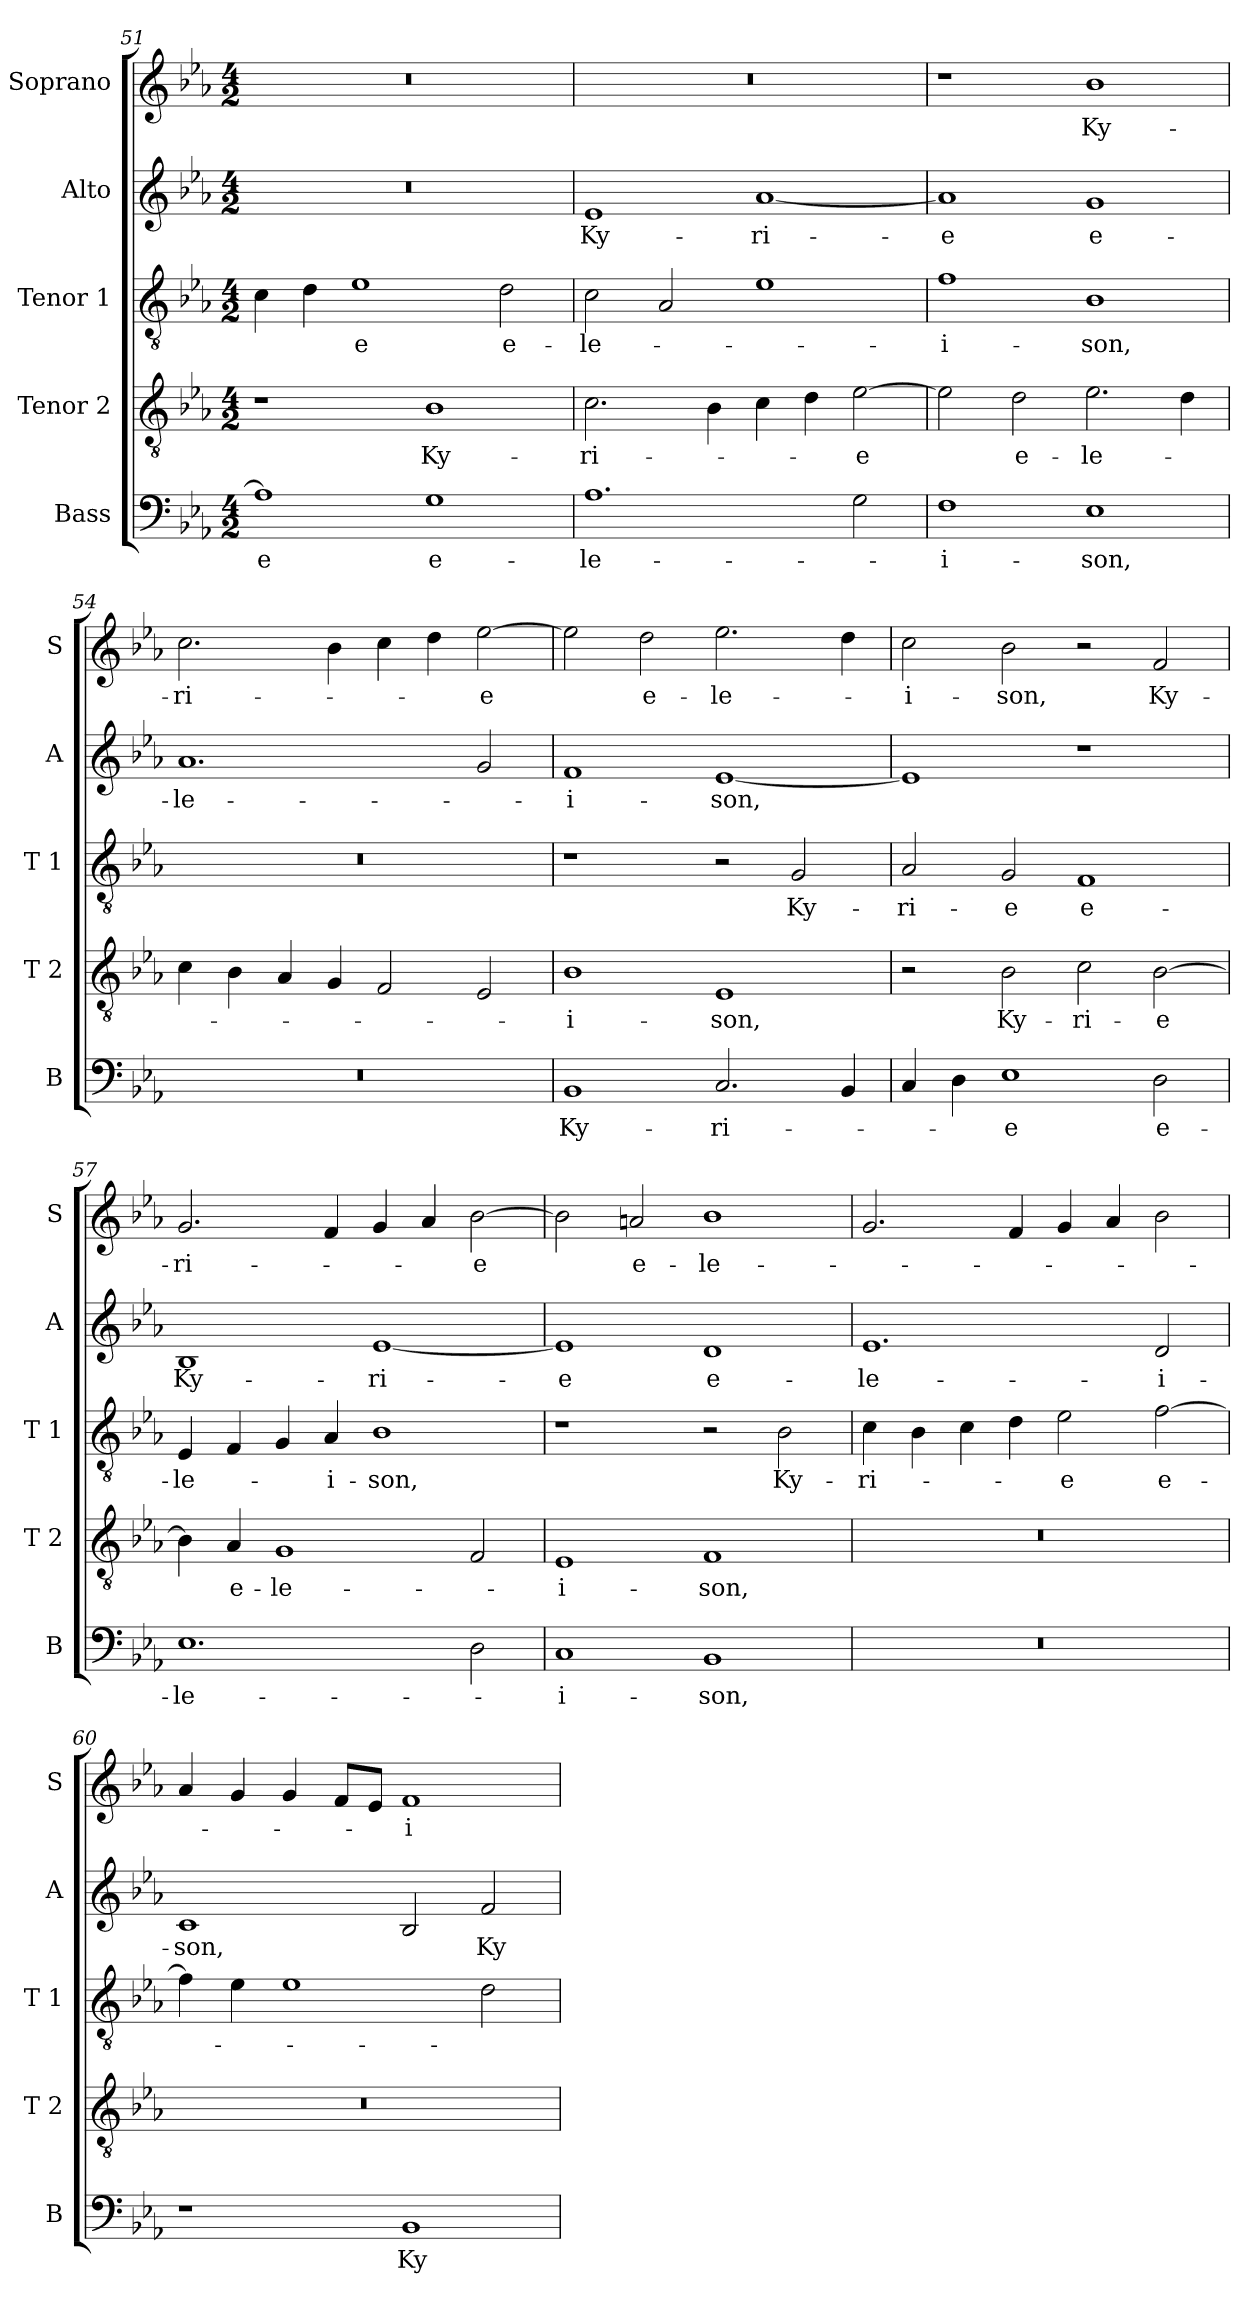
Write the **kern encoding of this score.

**kern	**text	**kern	**text	**kern	**text	**kern	**text	**kern	**text
*part5	*part5	*part4	*part4	*part3	*part3	*part2	*part2	*part1	*part1
*staff5	*staff5	*staff4	*staff4	*staff3	*staff3	*staff2	*staff2	*staff1	*staff1
*I"Bass	*	*I"Tenor 2	*	*I"Tenor 1	*	*I"Alto	*	*I"Soprano	*
*I'B	*	*I'T 2	*	*I'T 1	*	*I'A	*	*I'S	*
*clefF4	*	*clefGv2	*	*clefGv2	*	*clefG2	*	*clefG2	*
*k[b-e-a-]	*	*k[b-e-a-]	*	*k[b-e-a-]	*	*k[b-e-a-]	*	*k[b-e-a-]	*
*E-:	*	*E-:	*	*E-:	*	*E-:	*	*E-:	*
*M4/2	*	*M4/2	*	*M4/2	*	*M4/2	*	*M4/2	*
=51	=51	=51	=51	=51	=51	=51	=51	=51	=51
!	!LO:LY:b	!	!	!	!	!	!	!	!
1A-]	-e	1r	.	4c\	.	0r	.	0r	.
.	.	.	.	4d\	.	.	.	.	.
!	!	!	!	!	!LO:LY:b	!	!	!	!
.	.	.	.	1e-	-e	.	.	.	.
!	!LO:LY:b	!	!LO:LY:b	!	!	!	!	!	!
1G	e-	1B-	Ky-	.	.	.	.	.	.
!	!	!	!	!	!LO:LY:b	!	!	!	!
.	.	.	.	2d\	e-	.	.	.	.
=52	=52	=52	=52	=52	=52	=52	=52	=52	=52
!	!LO:LY:b	!	!LO:LY:b	!	!LO:LY:b	!	!LO:LY:b	!	!
1.A-	-le-	2.c\	-ri-	2c\	-le-	1e-	Ky-	0r	.
.	.	.	.	2A-/	.	.	.	.	.
.	.	4B-\	.	.	.	.	.	.	.
!	!	!	!	!	!	!	!LO:LY:b	!	!
.	.	4c\	.	1e-	.	[1a-	-ri-	.	.
.	.	4d\	.	.	.	.	.	.	.
!	!	!	!LO:LY:b	!	!	!	!	!	!
2G\	.	[2e-\	-e	.	.	.	.	.	.
=53	=53	=53	=53	=53	=53	=53	=53	=53	=53
!	!LO:LY:b	!	!	!	!LO:LY:b	!	!LO:LY:b	!	!
1F	-i-	2e-\]	.	1f	-i-	1a-]	-e	1r	.
!	!	!	!LO:LY:b	!	!	!	!	!	!
.	.	2d\	e-	.	.	.	.	.	.
!	!LO:LY:b	!	!LO:LY:b	!	!LO:LY:b	!	!LO:LY:b	!	!LO:LY:b
1E-	-son,	2.e-\	-le-	1B-	-son,	1g	e-	1b-	Ky-
.	.	4d\	.	.	.	.	.	.	.
=54	=54	=54	=54	=54	=54	=54	=54	=54	=54
!	!	!	!	!	!	!	!LO:LY:b	!	!LO:LY:b
0r	.	4c\	.	0r	.	1.a-	-le-	2.cc\	-ri-
.	.	4B-\	.	.	.	.	.	.	.
.	.	4A-/	.	.	.	.	.	.	.
.	.	4G/	.	.	.	.	.	4b-\	.
.	.	2F/	.	.	.	.	.	4cc\	.
.	.	.	.	.	.	.	.	4dd\	.
!	!	!	!	!	!	!	!	!	!LO:LY:b
.	.	2E-/	.	.	.	2g/	.	[2ee-\	-e
!!LO:LB:g=z
=55	=55	=55	=55	=55	=55	=55	=55	=55	=55
!	!LO:LY:b	!	!LO:LY:b	!	!	!	!LO:LY:b	!	!
1BB-	Ky-	1B-	-i-	1r	.	1f	-i-	2ee-\]	.
!	!	!	!	!	!	!	!	!	!LO:LY:b
.	.	.	.	.	.	.	.	2dd\	e-
!	!LO:LY:b	!	!LO:LY:b	!	!	!	!LO:LY:b	!	!LO:LY:b
2.C/	-ri-	1E-	-son,	2r	.	[1e-	-son,	2.ee-\	-le-
!	!	!	!	!	!LO:LY:b	!	!	!	!
.	.	.	.	2G/	Ky-	.	.	.	.
4BB-/	.	.	.	.	.	.	.	4dd\	.
=56	=56	=56	=56	=56	=56	=56	=56	=56	=56
!	!	!	!	!	!LO:LY:b	!	!	!	!LO:LY:b
4C/	.	2r	.	2A-/	-ri-	1e-]	.	2cc\	-i-
4D\	.	.	.	.	.	.	.	.	.
!	!LO:LY:b	!	!LO:LY:b	!	!LO:LY:b	!	!	!	!LO:LY:b
1E-	-e	2B-\	Ky-	2G/	-e	.	.	2b-\	-son,
!	!	!	!LO:LY:b	!	!LO:LY:b	!	!	!	!
.	.	2c\	-ri-	1F	e-	1r	.	2r	.
!	!LO:LY:b	!	!LO:LY:b	!	!	!	!	!	!LO:LY:b
2D\	e-	[2B-\	-e	.	.	.	.	2f/	Ky-
=57	=57	=57	=57	=57	=57	=57	=57	=57	=57
!	!LO:LY:b	!	!	!	!LO:LY:b	!	!LO:LY:b	!	!LO:LY:b
1.E-	-le-	4B-\]	.	4E-/	-le-	1B-	Ky-	2.g/	-ri-
!	!	!	!LO:LY:b	!	!	!	!	!	!
.	.	4A-/	e-	4F/	.	.	.	.	.
!	!	!	!LO:LY:b	!	!	!	!	!	!
.	.	1G	-le-	4G/	.	.	.	.	.
!	!	!	!	!	!LO:LY:b	!	!	!	!
.	.	.	.	4A-/	-i-	.	.	4f/	.
!	!	!	!	!	!LO:LY:b	!	!LO:LY:b	!	!
.	.	.	.	1B-	-son,	[1e-	-ri-	4g/	.
.	.	.	.	.	.	.	.	4a-/	.
!	!	!	!	!	!	!	!	!	!LO:LY:b
2D\	.	2F/	.	.	.	.	.	[2b-\	-e
=58	=58	=58	=58	=58	=58	=58	=58	=58	=58
!	!LO:LY:b	!	!LO:LY:b	!	!	!	!LO:LY:b	!	!
1C	-i-	1E-	-i-	1r	.	1e-]	-e	2b-\]	.
!	!	!	!	!	!	!	!	!	!LO:LY:b
.	.	.	.	.	.	.	.	2an/	e-
!	!LO:LY:b	!	!LO:LY:b	!	!	!	!LO:LY:b	!	!LO:LY:b
1BB-	-son,	1F	-son,	2r	.	1d	e-	1b-	-le-
!	!	!	!	!	!LO:LY:b	!	!	!	!
.	.	.	.	2B-\	Ky-	.	.	.	.
=59	=59	=59	=59	=59	=59	=59	=59	=59	=59
!	!	!	!	!	!LO:LY:b	!	!LO:LY:b	!	!
0r	.	0r	.	4c\	-ri-	1.e-	-le-	2.g/	.
.	.	.	.	4B-\	.	.	.	.	.
.	.	.	.	4c\	.	.	.	.	.
.	.	.	.	4d\	.	.	.	4f/	.
!	!	!	!	!	!LO:LY:b	!	!	!	!
.	.	.	.	2e-\	-e	.	.	4g/	.
.	.	.	.	.	.	.	.	4a-/	.
!	!	!	!	!	!LO:LY:b	!	!LO:LY:b	!	!
.	.	.	.	[2f\	e-	2d/	-i-	2b-\	.
=60	=60	=60	=60	=60	=60	=60	=60	=60	=60
!	!	!	!	!	!	!	!LO:LY:b	!	!
1r	.	0r	.	4f\]	.	1c	-son,	4a-/	.
.	.	.	.	4e-\	.	.	.	4g/	.
.	.	.	.	1e-	.	.	.	4g/	.
.	.	.	.	.	.	.	.	8f/L	.
.	.	.	.	.	.	.	.	8e-/J	.
!	!LO:LY:b	!	!	!	!	!	!	!	!LO:LY:b
1BB-	Ky-	.	.	.	.	2B-/	.	1f	-i-
!	!	!	!	!	!	!	!LO:LY:b	!	!
.	.	.	.	2d\	.	2f/	Ky-	.	.
=	=	=	=	=	=	=	=	=	=
*-	*-	*-	*-	*-	*-	*-	*-	*-	*-
